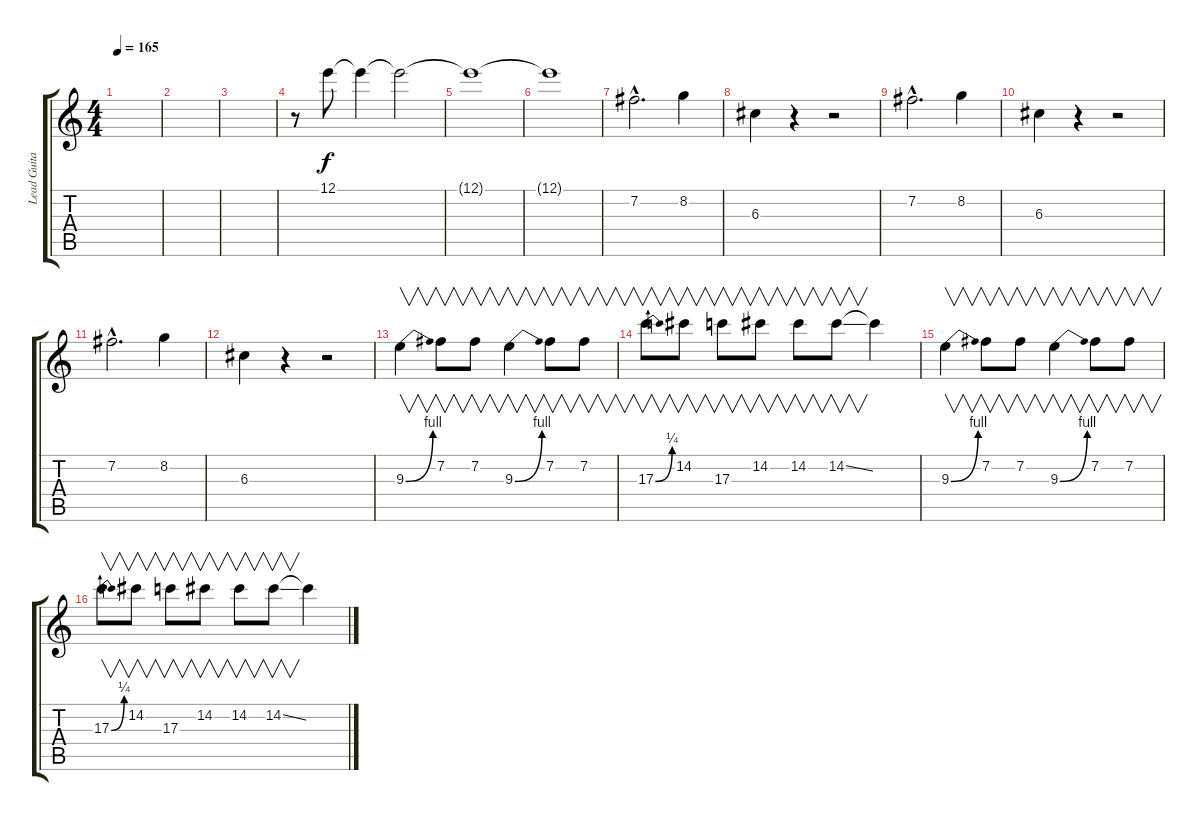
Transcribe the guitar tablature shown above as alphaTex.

\track ("Lead Guitar 2" "Lead Guita") {instrument overdrivenguitar}
\staff {score tabs}
\tuning (E4 B3 G3 D3 A2 E2) {hide}
\ts (4 4)
\tempo 165
\clef g2
\ks c
|
|
|
r.8 12.1.8 12.1{t}.4 12.1{t}.2 |
12.1{t}.1 |
12.1{t}.1 |
7.2{hac}.2{d} 8.2.4 |
6.3.4 r.4 r.2 |
7.2{hac}.2{d} 8.2.4 |
6.3.4 r.4 r.2 |
7.2{hac}.2{d} 8.2.4 |
6.3.4 r.4 r.2 |
9.3{be (bend 0 0 60 4)}.4{v} 7.2.8{v} 7.2.8{v} 9.3{be (bend 0 0 60 4)}.4{v} 7.2.8{v} 7.2.8{v} |
17.3{be (bend 0 0 60 1)}.8{v} 14.2.8{v} 17.3.8{v} 14.2.8{v} 14.2.8{v} 14.2{ss}.8{v} 14.2{t}.4 |
9.3{be (bend 0 0 60 4)}.4{v} 7.2.8{v} 7.2.8{v} 9.3{be (bend 0 0 60 4)}.4{v} 7.2.8{v} 7.2.8{v} |
17.3{be (bend 0 0 60 1)}.8{v} 14.2.8{v} 17.3.8{v} 14.2.8{v} 14.2.8{v} 14.2{ss}.8{v} 14.2{t}.4
